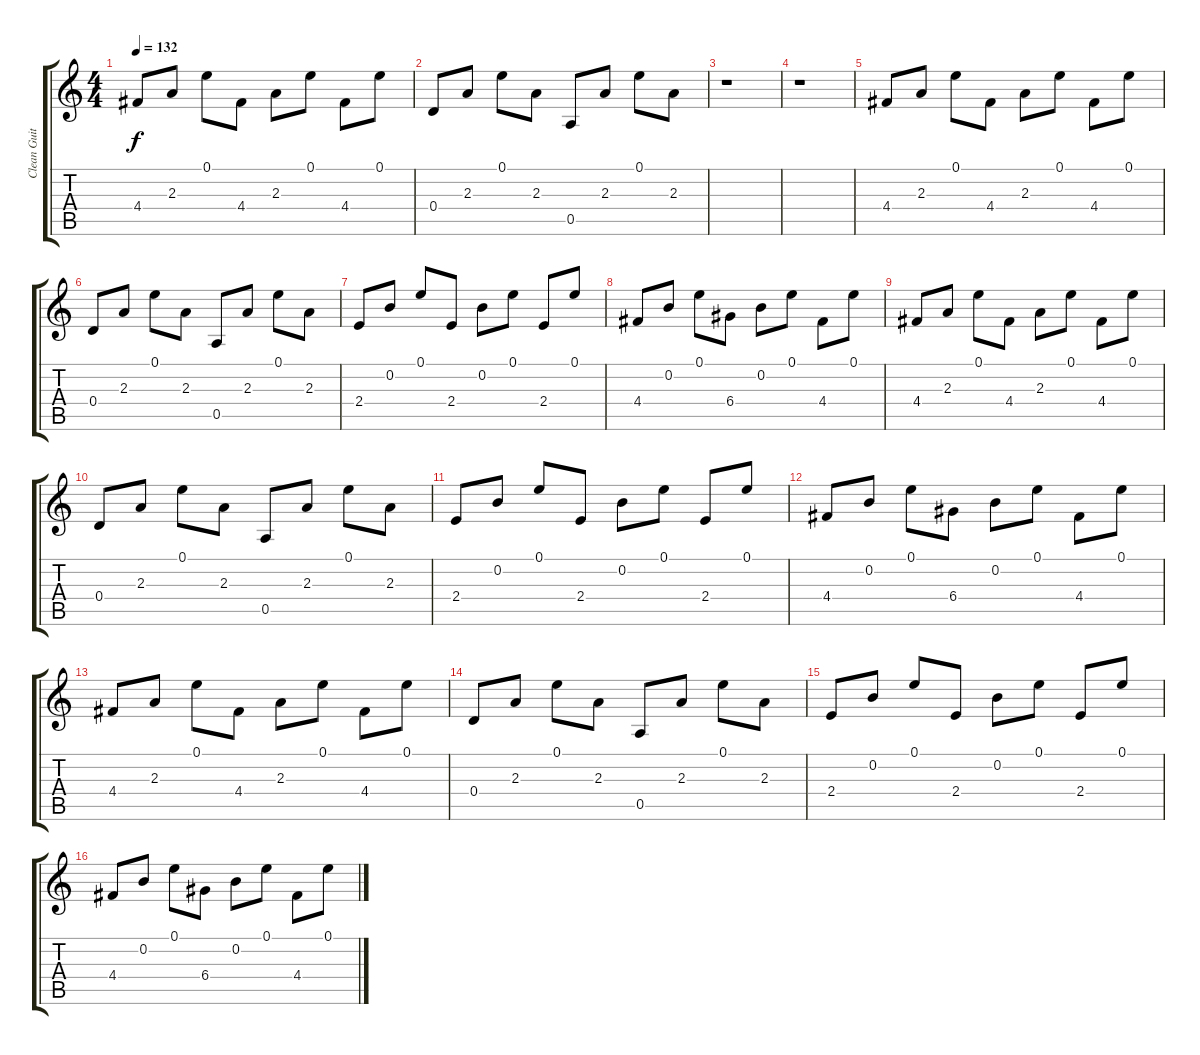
\track ("Clean Guitar" "Clean Guit") {instrument electricguitarclean}
\staff {score tabs}
\tuning (E4 B3 G3 D3 A2 E2) {hide}
\ts (4 4)
\tempo 132
\clef g2
\ks c
4.4.8{dy f} 2.3.8 0.1.8 4.4.8 2.3.8 0.1.8 4.4.8 0.1.8 |
0.4.8 2.3.8 0.1.8 2.3.8 0.5.8 2.3.8 0.1.8 2.3.8 |
r.1 |
r.1 |
4.4.8 2.3.8 0.1.8 4.4.8 2.3.8 0.1.8 4.4.8 0.1.8 |
0.4.8 2.3.8 0.1.8 2.3.8 0.5.8 2.3.8 0.1.8 2.3.8 |
2.4.8 0.2.8 0.1.8 2.4.8 0.2.8 0.1.8 2.4.8 0.1.8 |
4.4.8 0.2.8 0.1.8 6.4.8 0.2.8 0.1.8 4.4.8 0.1.8 |
4.4.8 2.3.8 0.1.8 4.4.8 2.3.8 0.1.8 4.4.8 0.1.8 |
0.4.8 2.3.8 0.1.8 2.3.8 0.5.8 2.3.8 0.1.8 2.3.8 |
2.4.8 0.2.8 0.1.8 2.4.8 0.2.8 0.1.8 2.4.8 0.1.8 |
4.4.8 0.2.8 0.1.8 6.4.8 0.2.8 0.1.8 4.4.8 0.1.8 |
4.4.8 2.3.8 0.1.8 4.4.8 2.3.8 0.1.8 4.4.8 0.1.8 |
0.4.8 2.3.8 0.1.8 2.3.8 0.5.8 2.3.8 0.1.8 2.3.8 |
2.4.8 0.2.8 0.1.8 2.4.8 0.2.8 0.1.8 2.4.8 0.1.8 |
4.4.8 0.2.8 0.1.8 6.4.8 0.2.8 0.1.8 4.4.8 0.1.8
